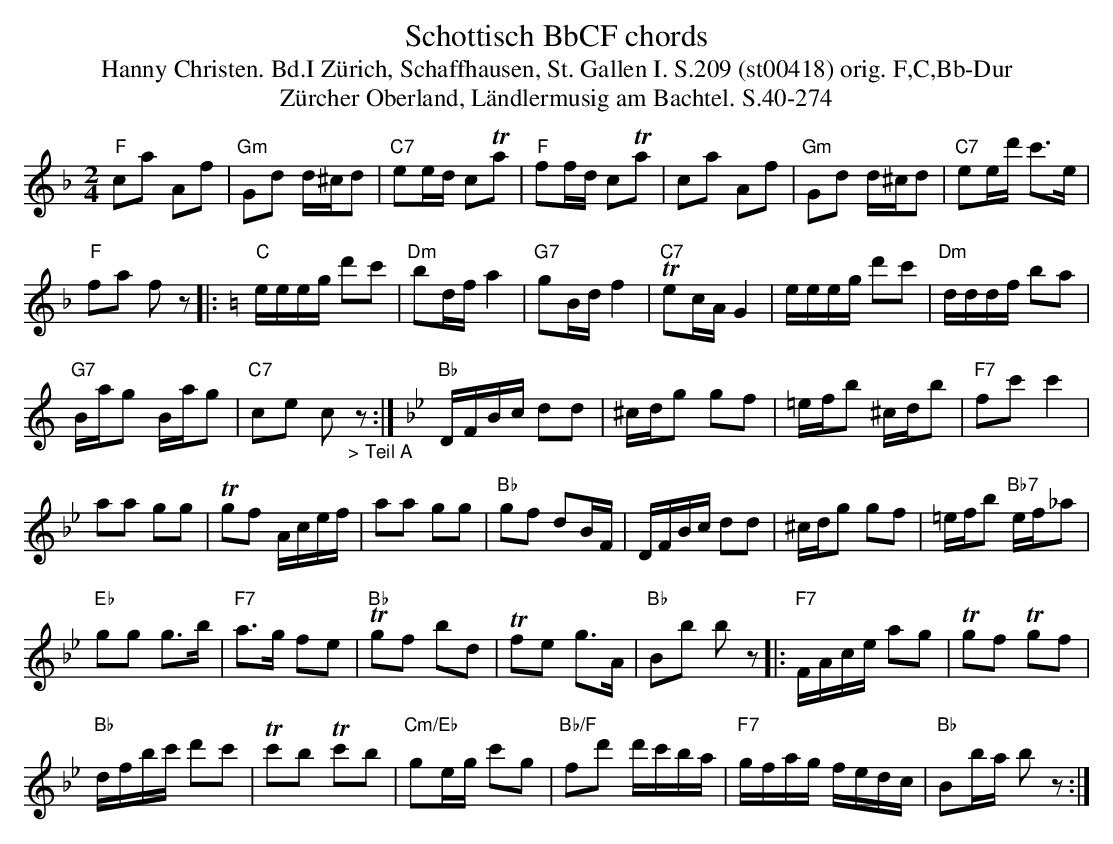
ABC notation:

X:1
T: Schottisch BbCF chords
T:Hanny Christen. Bd.I Zürich, Schaffhausen, St. Gallen I. S.209 (st00418) orig. F,C,Bb-Dur
T: Z\"urcher Oberland, L\"andlermusig am Bachtel. S.40-274
M:2/4
L:1/16
K:F %%MIDI gchordon
"F"c2a2 A2f2 | "Gm"G2d2 d^cd2 | "C7"e2ed c2Ta2 | "F"f2fd c2Ta2 | c2a2 A2f2 | "Gm"G2d2 d^cd2 | "C7"e2ed' c'3e |
"F"f2a2 f2z2 |: [K:C] "C"eeeg d'2c'2 | "Dm"b2dfa4 | "G7"g2Bdf4 | "C7"Te2cAG4 | eeeg d'2c'2 | "Dm"dddf b2a2 |
"G7"Bag2 Bag2 | "C7"c2e2 c2"_> Teil A"z2 :| [K:Bb] "Bb"DFBc d2d2 | ^cdg2 g2f2 | =efb2 ^cdb2 | "F7"f2c'2c'4 |
a2a2 g2g2 | Tg2f2 Acef | a2a2 g2g2 | "Bb"g2f2 d2BF | DFBc d2d2 | ^cdg2 g2f2 | =efb2 "Bb7"ef_a2 |
"Eb"g2g2 g3b | "F7"a3g f2e2 | "Bb"Tg2f2 b2d2 | Tf2e2 g3A | "Bb"B2b2 b2z2 |: "F7"FAce a2g2 | Tg2f2 Tg2f2 |
"Bb"dfbc' d'2c'2 | Tc'2b2 Tc'2b2 | "Cm/Eb"g2eg c'2g2 | "Bb/F"f2d'2 d'c'ba | "F7"gfag fedc | "Bb"B2ba b2z2 :|
